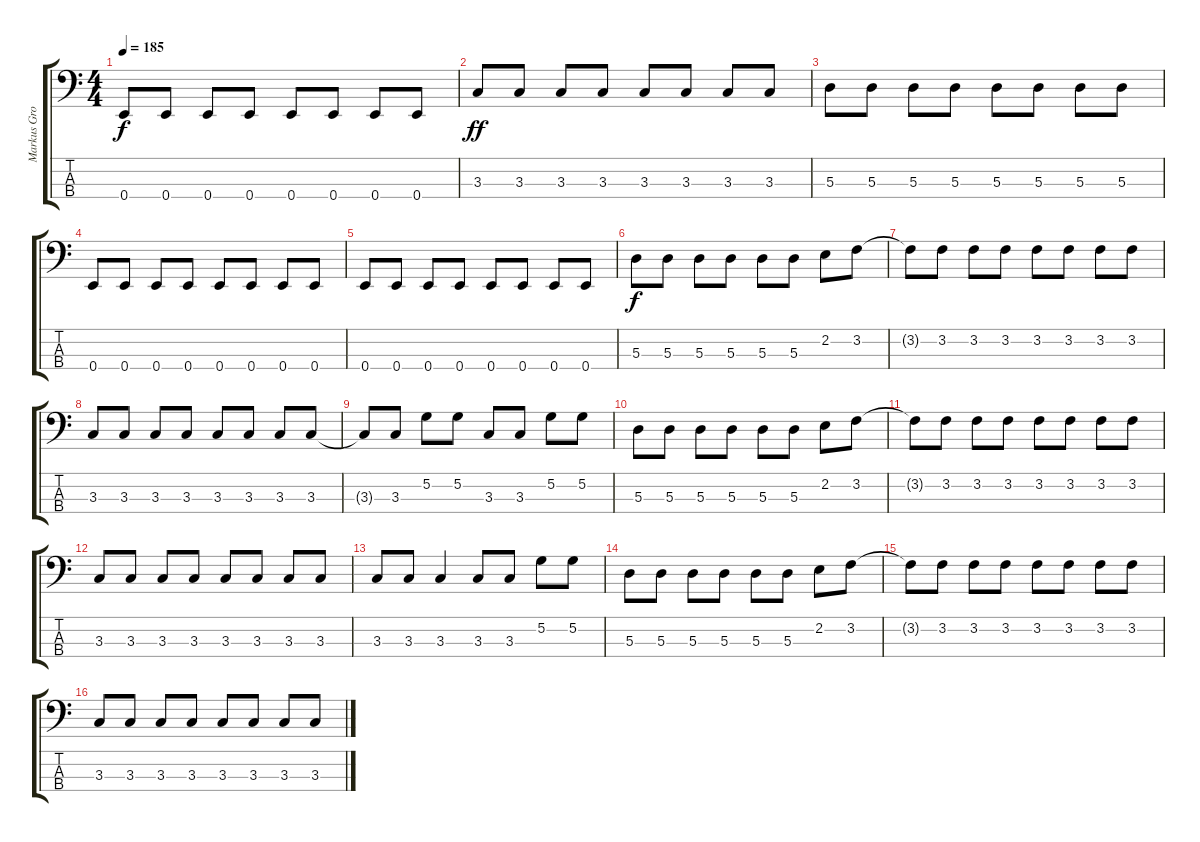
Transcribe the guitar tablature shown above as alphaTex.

\track ("Markus Grosspoff" "Markus Gro") {instrument electricbassfinger}
\staff {score tabs}
\tuning (G2 D2 A1 E1) {hide}
\ts (4 4)
\tempo 185
\clef f4
\ks c
0.4{t}.8{dy f} 0.4.8 0.4.8 0.4.8 0.4.8 0.4.8 0.4.8 0.4.8 |
3.3.8{dy ff} 3.3.8 3.3.8 3.3.8 3.3.8 3.3.8 3.3.8 3.3.8 |
5.3.8 5.3.8 5.3.8 5.3.8 5.3.8 5.3.8 5.3.8 5.3.8 |
0.4.8 0.4.8 0.4.8 0.4.8 0.4.8 0.4.8 0.4.8 0.4.8 |
0.4.8 0.4.8 0.4.8 0.4.8 0.4.8 0.4.8 0.4.8 0.4.8 |
5.3.8{dy f} 5.3.8 5.3.8 5.3.8 5.3.8 5.3.8 2.2.8 3.2.8 |
3.2{t}.8 3.2.8 3.2.8 3.2.8 3.2.8 3.2.8 3.2.8 3.2.8 |
3.3.8 3.3.8 3.3.8 3.3.8 3.3.8 3.3.8 3.3.8 3.3.8 |
3.3{t}.8 3.3.8 5.2.8 5.2.8 3.3.8 3.3.8 5.2.8 5.2.8 |
5.3.8 5.3.8 5.3.8 5.3.8 5.3.8 5.3.8 2.2.8 3.2.8 |
3.2{t}.8 3.2.8 3.2.8 3.2.8 3.2.8 3.2.8 3.2.8 3.2.8 |
3.3.8 3.3.8 3.3.8 3.3.8 3.3.8 3.3.8 3.3.8 3.3.8 |
3.3.8 3.3.8 3.3.4 3.3.8 3.3.8 5.2.8 5.2.8 |
5.3.8 5.3.8 5.3.8 5.3.8 5.3.8 5.3.8 2.2.8 3.2.8 |
3.2{t}.8 3.2.8 3.2.8 3.2.8 3.2.8 3.2.8 3.2.8 3.2.8 |
3.3.8 3.3.8 3.3.8 3.3.8 3.3.8 3.3.8 3.3.8 3.3.8
